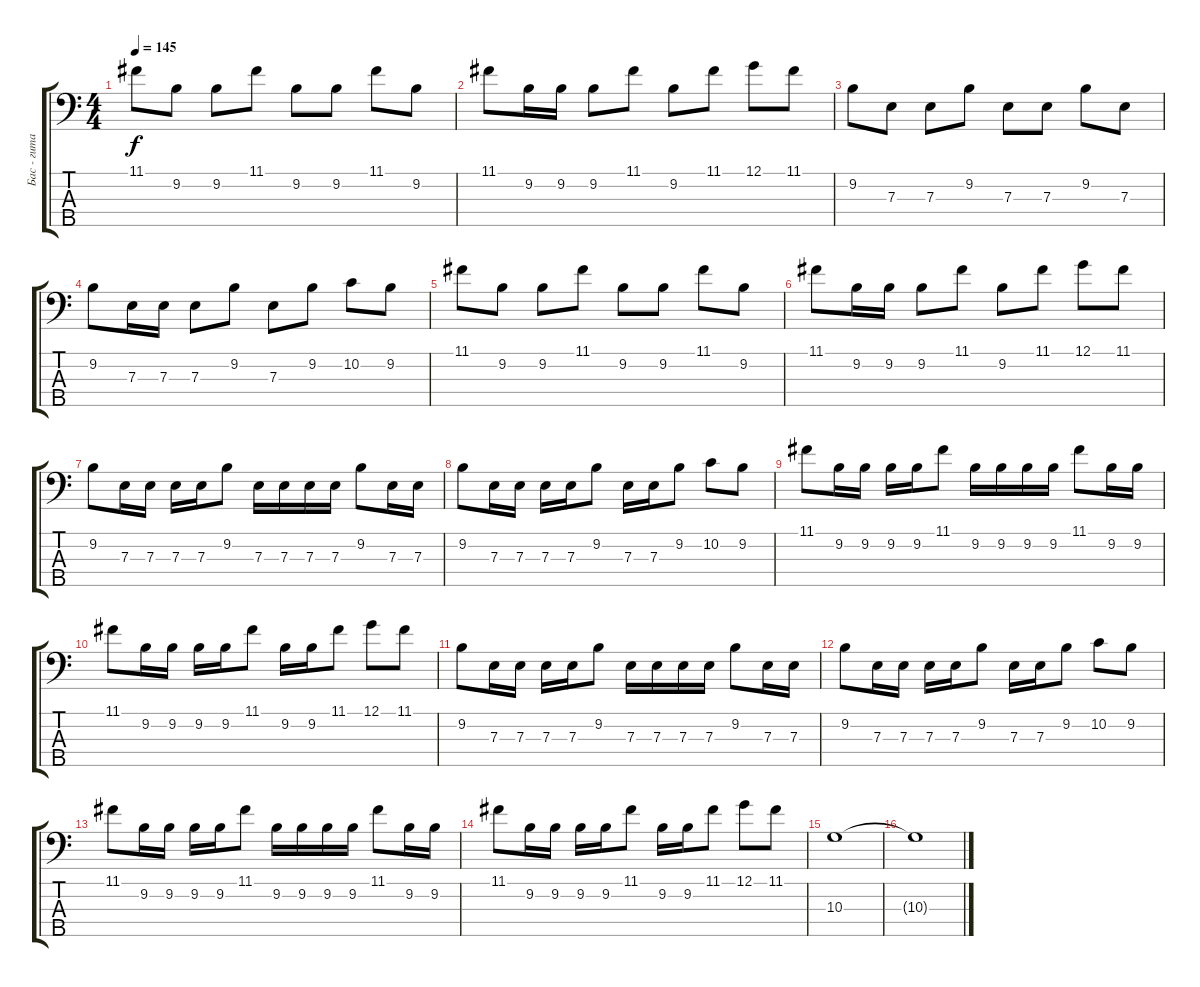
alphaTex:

\track ("Бас - гитара" "Бас - гита") {instrument electricbassfinger}
\staff {score tabs}
\tuning (G2 D2 A1 E1 B0) {hide}
\ts (4 4)
\tempo 145
\clef f4
\ks c
11.1.8{dy f} 9.2.8 9.2.8 11.1.8 9.2.8 9.2.8 11.1.8 9.2.8 |
11.1.8 9.2.16 9.2.16 9.2.8 11.1.8 9.2.8 11.1.8 12.1.8 11.1.8 |
9.2.8 7.3.8 7.3.8 9.2.8 7.3.8 7.3.8 9.2.8 7.3.8 |
9.2.8 7.3.16 7.3.16 7.3.8 9.2.8 7.3.8 9.2.8 10.2.8 9.2.8 |
11.1.8 9.2.8 9.2.8 11.1.8 9.2.8 9.2.8 11.1.8 9.2.8 |
11.1.8 9.2.16 9.2.16 9.2.8 11.1.8 9.2.8 11.1.8 12.1.8 11.1.8 |
9.2.8 7.3.16 7.3.16 7.3.16 7.3.16 9.2.8 7.3.16 7.3.16 7.3.16 7.3.16 9.2.8 7.3.16 7.3.16 |
9.2.8 7.3.16 7.3.16 7.3.16 7.3.16 9.2.8 7.3.16 7.3.16 9.2.8 10.2.8 9.2.8 |
11.1.8 9.2.16 9.2.16 9.2.16 9.2.16 11.1.8 9.2.16 9.2.16 9.2.16 9.2.16 11.1.8 9.2.16 9.2.16 |
11.1.8 9.2.16 9.2.16 9.2.16 9.2.16 11.1.8 9.2.16 9.2.16 11.1.8 12.1.8 11.1.8 |
9.2.8 7.3.16 7.3.16 7.3.16 7.3.16 9.2.8 7.3.16 7.3.16 7.3.16 7.3.16 9.2.8 7.3.16 7.3.16 |
9.2.8 7.3.16 7.3.16 7.3.16 7.3.16 9.2.8 7.3.16 7.3.16 9.2.8 10.2.8 9.2.8 |
11.1.8 9.2.16 9.2.16 9.2.16 9.2.16 11.1.8 9.2.16 9.2.16 9.2.16 9.2.16 11.1.8 9.2.16 9.2.16 |
11.1.8 9.2.16 9.2.16 9.2.16 9.2.16 11.1.8 9.2.16 9.2.16 11.1.8 12.1.8 11.1.8 |
10.3.1 |
10.3{t}.1
